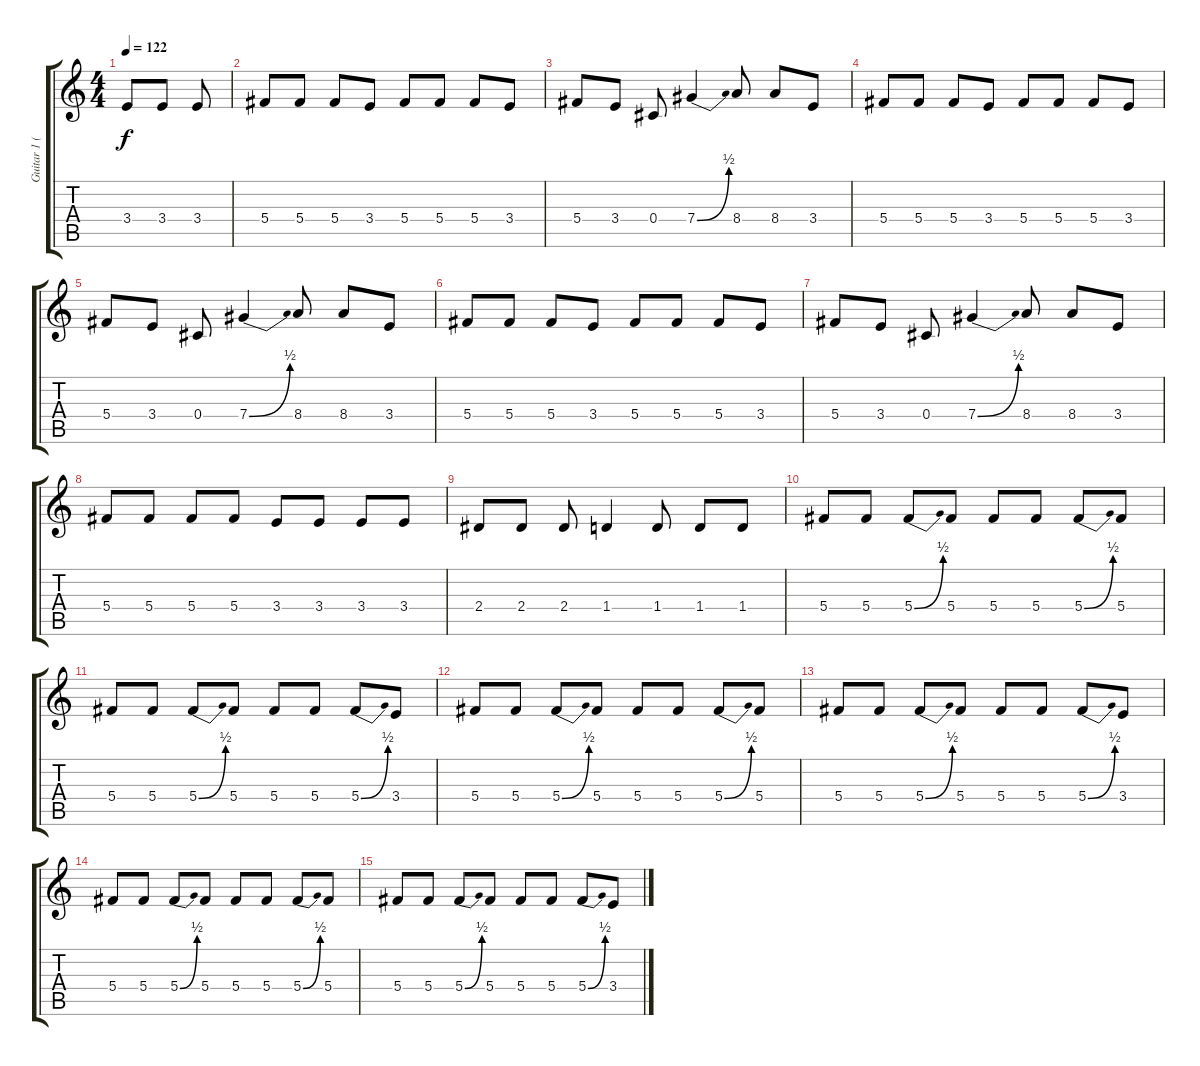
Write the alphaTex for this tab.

\track ("Guitar 1 (with tremolo)" "Guitar 1 (") {instrument overdrivenguitar}
\staff {score tabs}
\tuning (Eb4 Bb3 Gb3 Db3 Ab2 Db2) {hide}
\ts (4 4)
\tempo 122
\clef g2
\ks c
3.4.8{dy f} 3.4.8 3.4.8 |
5.4.8 5.4.8 5.4.8 3.4.8 5.4.8 5.4.8 5.4.8 3.4.8 |
5.4.8 3.4.8 0.4.8 7.4{be (bend 0 0 60 2)}.4 8.4.8 8.4.8 3.4.8 |
5.4.8 5.4.8 5.4.8 3.4.8 5.4.8 5.4.8 5.4.8 3.4.8 |
5.4.8 3.4.8 0.4.8 7.4{be (bend 0 0 60 2)}.4 8.4.8 8.4.8 3.4.8 |
5.4.8 5.4.8 5.4.8 3.4.8 5.4.8 5.4.8 5.4.8 3.4.8 |
5.4.8 3.4.8 0.4.8 7.4{be (bend 0 0 60 2)}.4 8.4.8 8.4.8 3.4.8 |
5.4.8 5.4.8 5.4.8 5.4.8 3.4.8 3.4.8 3.4.8 3.4.8 |
2.4.8 2.4.8 2.4.8 1.4.4 1.4.8 1.4.8 1.4.8 |
5.4.8 5.4.8 5.4{be (bend 0 0 60 2)}.8 5.4.8 5.4.8 5.4.8 5.4{be (bend 0 0 60 2)}.8 5.4.8 |
5.4.8 5.4.8 5.4{be (bend 0 0 60 2)}.8 5.4.8 5.4.8 5.4.8 5.4{be (bend 0 0 60 2)}.8 3.4.8 |
5.4.8 5.4.8 5.4{be (bend 0 0 60 2)}.8 5.4.8 5.4.8 5.4.8 5.4{be (bend 0 0 60 2)}.8 5.4.8 |
5.4.8 5.4.8 5.4{be (bend 0 0 60 2)}.8 5.4.8 5.4.8 5.4.8 5.4{be (bend 0 0 60 2)}.8 3.4.8 |
5.4.8 5.4.8 5.4{be (bend 0 0 60 2)}.8 5.4.8 5.4.8 5.4.8 5.4{be (bend 0 0 60 2)}.8 5.4.8 |
5.4.8 5.4.8 5.4{be (bend 0 0 60 2)}.8 5.4.8 5.4.8 5.4.8 5.4{be (bend 0 0 60 2)}.8 3.4.8
